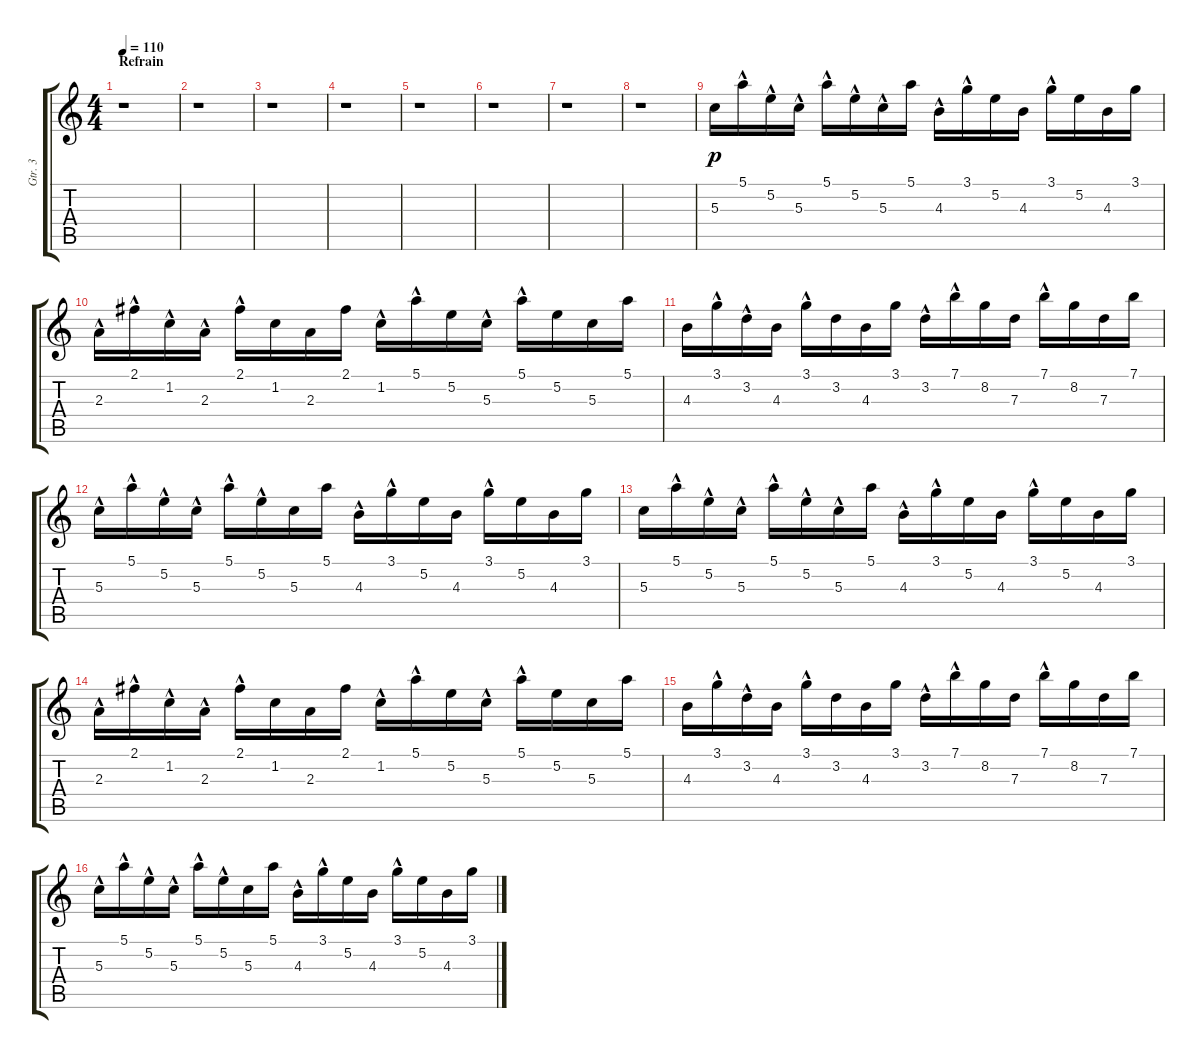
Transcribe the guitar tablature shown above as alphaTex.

\track ("Gtr. 3" "Gtr. 3") {instrument acousticguitarnylon}
\staff {score tabs}
\tuning (E4 B3 G3 D3 A2 E2) {hide}
\ts (4 4)
\section ("" "Refrain")
\tempo 110
\clef g2
\ks c
r.1{dy p} |
r.1 |
r.1 |
r.1 |
r.1 |
r.1 |
r.1 |
r.1 |
5.3.16 5.1{hac}.16 5.2{hac}.16 5.3{hac}.16 5.1{hac}.16 5.2{hac}.16 5.3{hac}.16 5.1.16 4.3{hac}.16 3.1{hac}.16 5.2.16 4.3.16 3.1{hac}.16 5.2.16 4.3.16 3.1.16 |
2.3{hac}.16 2.1{hac}.16 1.2{hac}.16 2.3{hac}.16 2.1{hac}.16 1.2.16 2.3.16 2.1.16 1.2{hac}.16 5.1{hac}.16 5.2.16 5.3{hac}.16 5.1{hac}.16 5.2.16 5.3.16 5.1.16 |
4.3.16 3.1{hac}.16 3.2{hac}.16 4.3.16 3.1{hac}.16 3.2.16 4.3.16 3.1.16 3.2{hac}.16 7.1{hac}.16 8.2.16 7.3.16 7.1{hac}.16 8.2.16 7.3.16 7.1.16 |
5.3{hac}.16 5.1{hac}.16 5.2{hac}.16 5.3{hac}.16 5.1{hac}.16 5.2{hac}.16 5.3.16 5.1.16 4.3{hac}.16 3.1{hac}.16 5.2.16 4.3.16 3.1{hac}.16 5.2.16 4.3.16 3.1.16 |
5.3.16 5.1{hac}.16 5.2{hac}.16 5.3{hac}.16 5.1{hac}.16 5.2{hac}.16 5.3{hac}.16 5.1.16 4.3{hac}.16 3.1{hac}.16 5.2.16 4.3.16 3.1{hac}.16 5.2.16 4.3.16 3.1.16 |
2.3{hac}.16 2.1{hac}.16 1.2{hac}.16 2.3{hac}.16 2.1{hac}.16 1.2.16 2.3.16 2.1.16 1.2{hac}.16 5.1{hac}.16 5.2.16 5.3{hac}.16 5.1{hac}.16 5.2.16 5.3.16 5.1.16 |
4.3.16 3.1{hac}.16 3.2{hac}.16 4.3.16 3.1{hac}.16 3.2.16 4.3.16 3.1.16 3.2{hac}.16 7.1{hac}.16 8.2.16 7.3.16 7.1{hac}.16 8.2.16 7.3.16 7.1.16 |
5.3{hac}.16 5.1{hac}.16 5.2{hac}.16 5.3{hac}.16 5.1{hac}.16 5.2{hac}.16 5.3.16 5.1.16 4.3{hac}.16 3.1{hac}.16 5.2.16 4.3.16 3.1{hac}.16 5.2.16 4.3.16 3.1.16
